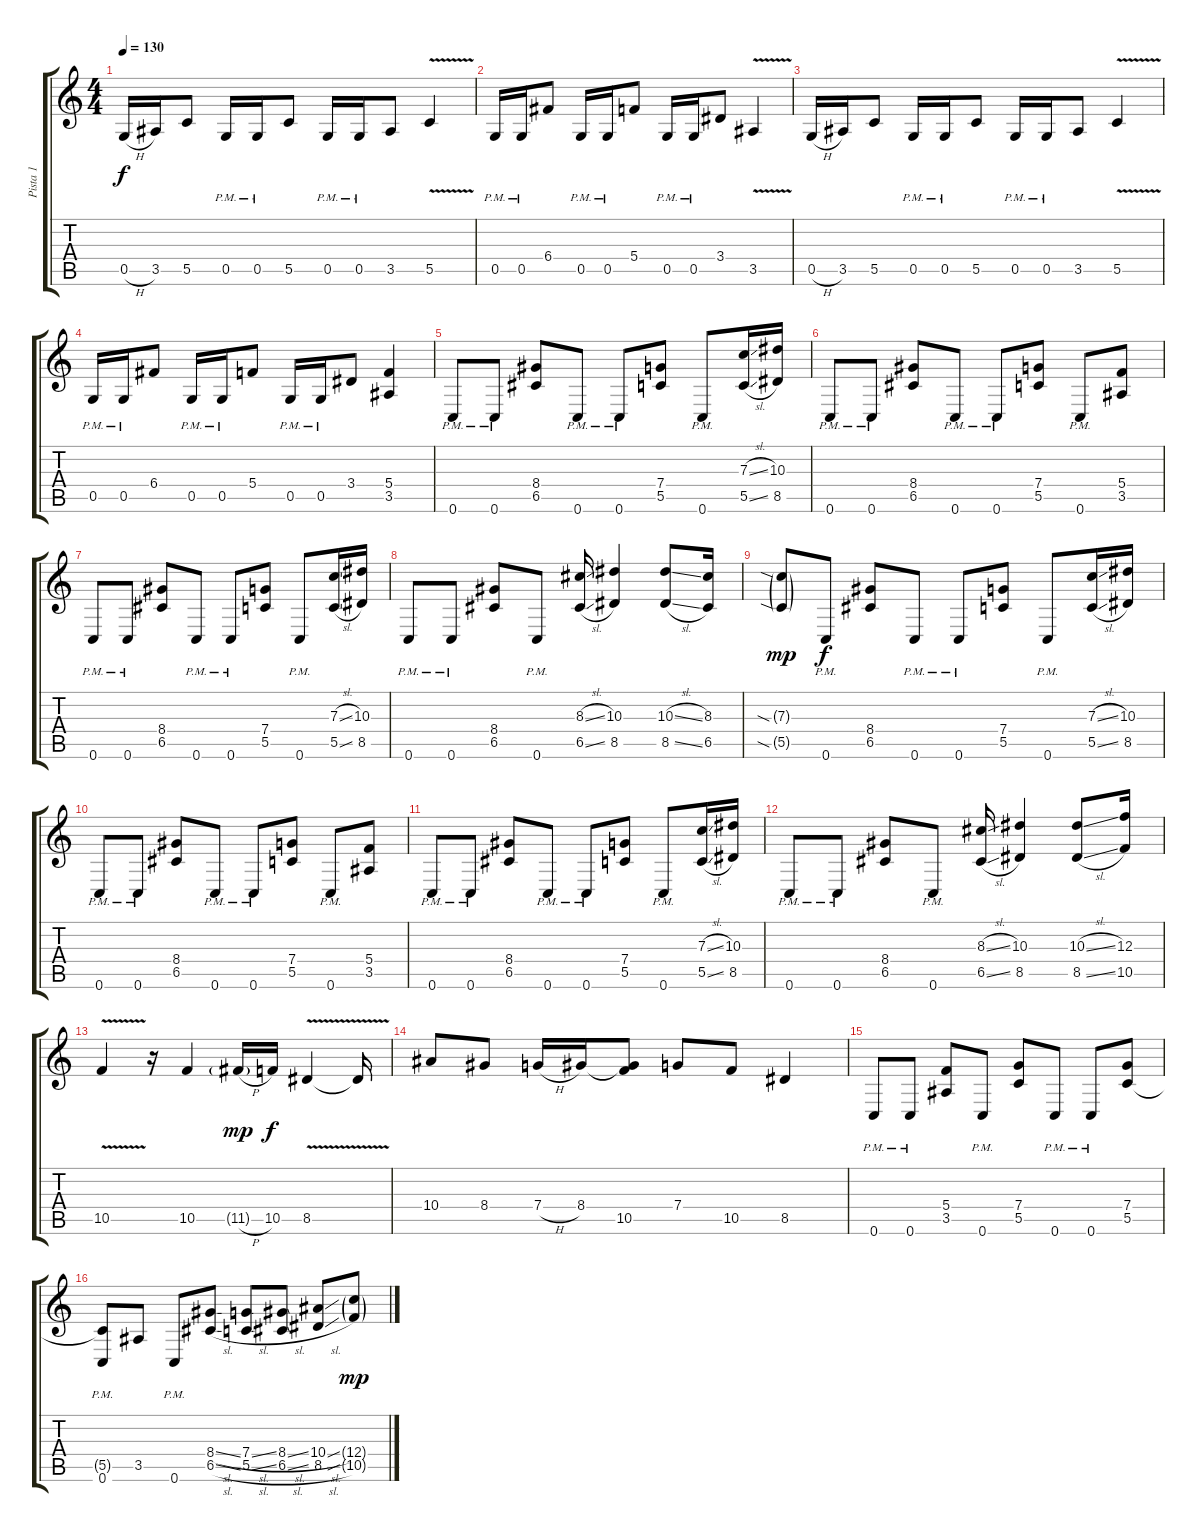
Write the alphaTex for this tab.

\track ("Pista 1" "Pista 1") {instrument distortionguitar}
\staff {score tabs}
\tuning (D4 A3 F3 C3 G2 C2) {hide}
\ts (4 4)
\tempo 130
\clef g2
\ks c
0.5{h}.16{dy f} 3.5.16 5.5.8 0.5{pm}.16 0.5{pm}.16 5.5.8 0.5{pm}.16 0.5{pm}.16 3.5.8 5.5{v}.4 |
0.5{pm}.16 0.5{pm}.16 6.4.8 0.5{pm}.16 0.5{pm}.16 5.4.8 0.5{pm}.16 0.5{pm}.16 3.4.8 3.5{v}.4 |
0.5{h}.16 3.5.16 5.5.8 0.5{pm}.16 0.5{pm}.16 5.5.8 0.5{pm}.16 0.5{pm}.16 3.5.8 5.5{v}.4 |
0.5{pm}.16 0.5{pm}.16 6.4.8 0.5{pm}.16 0.5{pm}.16 5.4.8 0.5{pm}.16 0.5{pm}.16 3.4.8 (5.4 3.5).4 |
0.6{pm}.8 0.6{pm}.8 (8.4 6.5).8 0.6{pm}.8 0.6{pm}.8 (7.4 5.5).8 0.6{pm}.8 (7.3{sl} 5.5{sl}).16 (10.3 8.5).16 |
0.6{pm}.8 0.6{pm}.8 (8.4 6.5).8 0.6{pm}.8 0.6{pm}.8 (7.4 5.5).8 0.6{pm}.8 (5.4 3.5).8 |
0.6{pm}.8 0.6{pm}.8 (8.4 6.5).8 0.6{pm}.8 0.6{pm}.8 (7.4 5.5).8 0.6{pm}.8 (7.3{sl} 5.5{sl}).16 (10.3 8.5).16 |
0.6{pm}.8 0.6{pm}.8 (8.4 6.5).8 0.6{pm}.8 (8.3{sl} 6.5{sl}).16 (10.3 8.5).4 (10.3{sl} 8.5{sl}).8 (8.3 6.5).16 |
(7.3{sia g} 5.5{sia g}).8{dy mp} 0.6{pm}.8{dy f} (8.4 6.5).8 0.6{pm}.8 0.6{pm}.8 (7.4 5.5).8 0.6{pm}.8 (7.3{sl} 5.5{sl}).16 (10.3 8.5).16 |
0.6{pm}.8 0.6{pm}.8 (8.4 6.5).8 0.6{pm}.8 0.6{pm}.8 (7.4 5.5).8 0.6{pm}.8 (5.4 3.5).8 |
0.6{pm}.8 0.6{pm}.8 (8.4 6.5).8 0.6{pm}.8 0.6{pm}.8 (7.4 5.5).8 0.6{pm}.8 (7.3{sl} 5.5{sl}).16 (10.3 8.5).16 |
0.6{pm}.8 0.6{pm}.8 (8.4 6.5).8 0.6{pm}.8 (8.3{sl} 6.5{sl}).16 (10.3 8.5).4 (10.3{sl} 8.5{sl}).8 (12.3 10.5).16 |
10.5{v}.4 r.16 10.5.4 11.5{h g}.16{dy mp} 10.5.16{dy f} 8.5{v}.4 8.5{t}.16 |
10.4.8 8.4.8 7.4{h}.16 8.4.16 (8.4{t} 10.5).8 7.4.8 10.5.8 8.5.4 |
0.6{pm}.8 0.6{pm}.8 (5.4 3.5).8 0.6{pm}.8 (7.4 5.5).8 0.6{pm}.8 0.6{pm}.8 (7.4 5.5).8 |
(5.5{t} 0.6{pm}).8 3.5.8 0.6{pm}.8 (8.4{sl} 6.5{sl}).8 (7.4{sl} 5.5{sl}).8 (8.4{sl} 6.5{sl}).8 (10.4{sl} 8.5{sl}).8 (12.4{g} 10.5{g}).8{dy mp}
